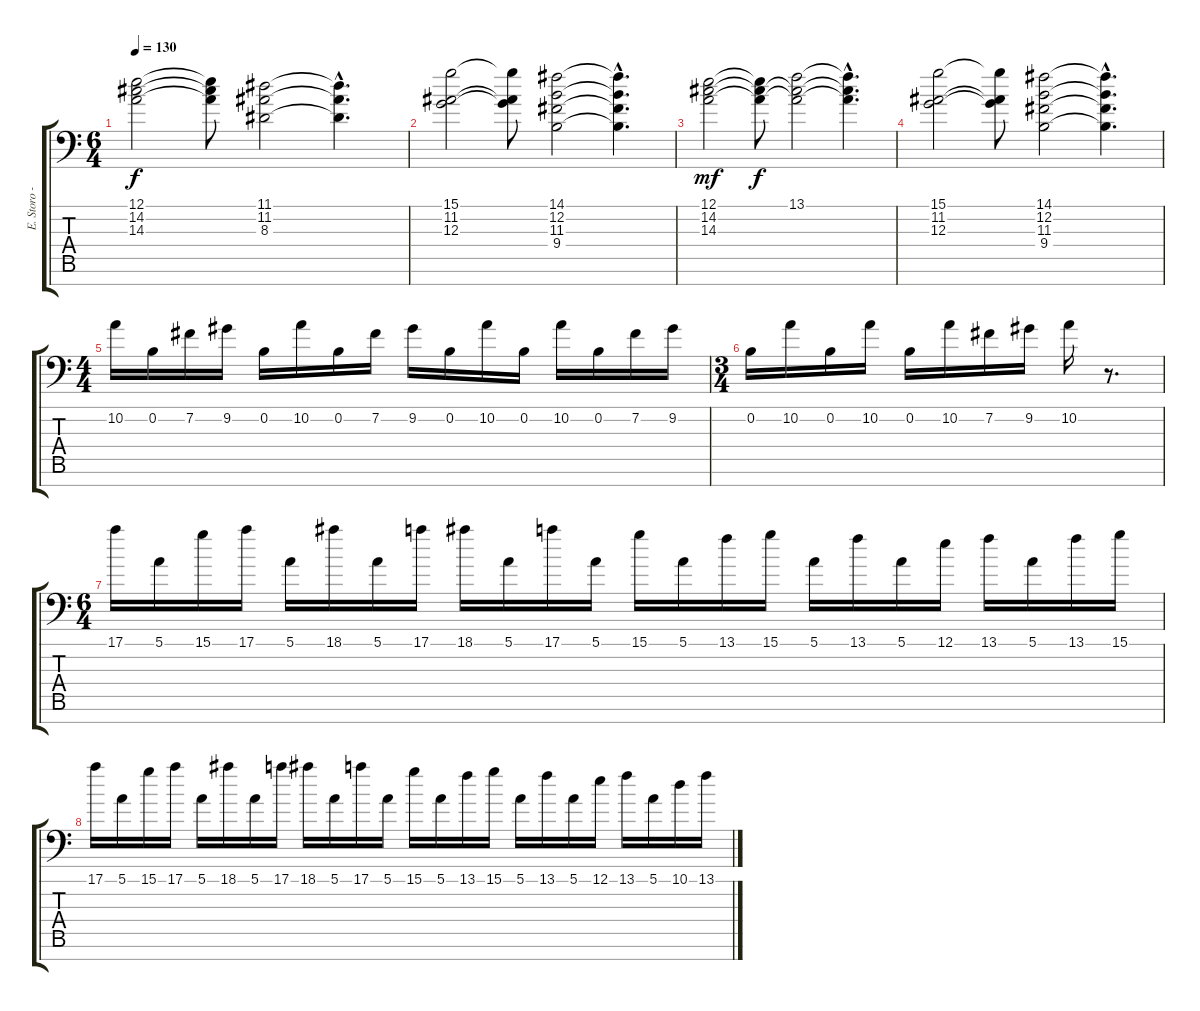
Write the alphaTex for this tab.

\track ("E. Storo - Keyboard" "E. Storo -") {instrument lead2sawtooth}
\staff {score tabs}
\tuning (E4 B3 G3 D3 A2 E2 D1) {hide}
\ts (6 4)
\tempo 130
\clef f4
\ks c
(12.1 14.2 14.3).2{dy f volume 10 balance 5 instrument synthstrings2} (12.1{t} 14.2{t} 14.3{t}).8 (11.1 11.2 8.3).2 (11.1{hac t} 11.2{hac t} 8.3{hac t}).4{d} |
(15.1 11.2 12.3).2 (15.1{t} 11.2{t} 12.3{t}).8 (14.1 12.2 11.3 9.4).2 (14.1{hac t} 12.2{hac t} 11.3{hac t} 9.4{hac t}).4{d} |
(12.1 14.2 14.3).2{dy mf} (12.1{t} 14.2{t} 14.3{t}).8{dy f} (13.1 14.2{t} 14.3{t}).2 (13.1{hac t} 14.2{hac t} 14.3{hac t}).4{d} |
(15.1 11.2 12.3).2 (15.1{t} 11.2{t} 12.3{t}).8 (14.1 12.2 11.3 9.4).2 (14.1{hac t} 12.2{hac t} 11.3{hac t} 9.4{hac t}).4{d} |
\ts (4 4)
10.2.16{balance 3 instrument recorder} 0.2.16 7.2.16 9.2.16 0.2.16 10.2.16 0.2.16 7.2.16 9.2.16 0.2.16 10.2.16 0.2.16 10.2.16 0.2.16 7.2.16 9.2.16 |
\ts (3 4)
0.2.16 10.2.16 0.2.16 10.2.16 0.2.16 10.2.16 7.2.16 9.2.16 10.2.16 r.8{d} |
\ts (6 4)
17.1.16{volume 12 balance 15 instrument stringensemble1} 5.1.16 15.1.16 17.1.16 5.1.16 18.1.16 5.1.16 17.1.16 18.1.16 5.1.16 17.1.16 5.1.16 15.1.16 5.1.16 13.1.16 15.1.16 5.1.16 13.1.16 5.1.16 12.1.16 13.1.16 5.1.16 13.1.16 15.1.16 |
17.1.16 5.1.16 15.1.16 17.1.16 5.1.16 18.1.16 5.1.16 17.1.16 18.1.16 5.1.16 17.1.16 5.1.16 15.1.16 5.1.16 13.1.16 15.1.16 5.1.16 13.1.16 5.1.16 12.1.16 13.1.16 5.1.16 10.1.16 13.1.16
